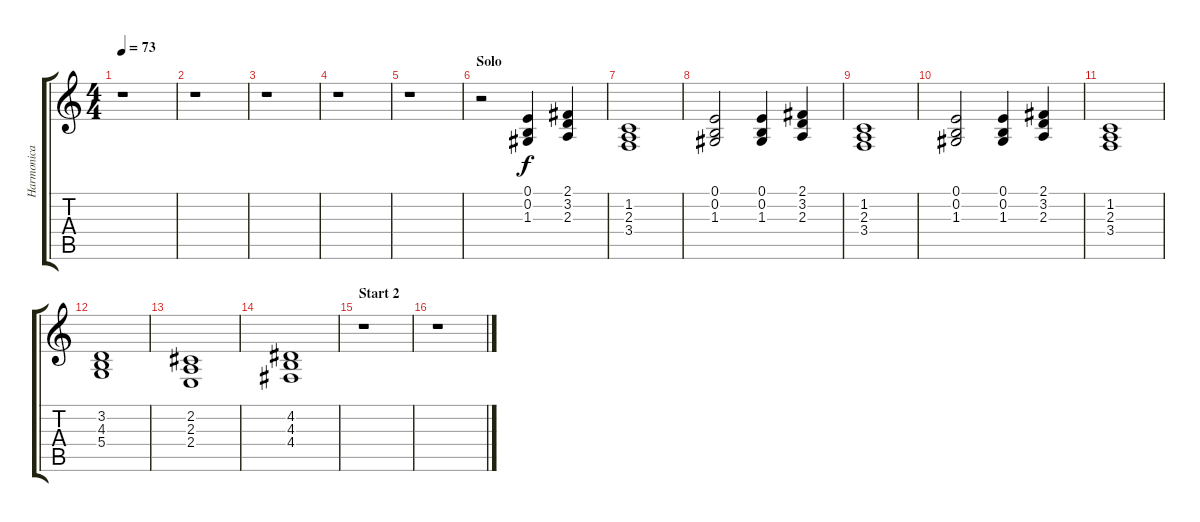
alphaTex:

\track ("Harmonica" "Harmonica") {instrument harmonica}
\staff {score tabs}
\tuning (E4 B3 G3 D3 A2 E2) {hide}
\ts (4 4)
\tempo 73
\clef g2
\ks c
r.1{dy f} |
r.1 |
r.1 |
r.1 |
r.1 |
\section ("" "Solo")
r.2 (0.1 0.2 1.3).4{volume 6} (2.1 3.2 2.3).4{volume 6} |
(1.2 2.3 3.4).1{volume 6} |
(0.1 0.2 1.3).2{volume 6} (0.1 0.2 1.3).4{volume 6} (2.1 3.2 2.3).4{volume 6} |
(1.2 2.3 3.4).1{volume 6} |
(0.1 0.2 1.3).2{volume 6} (0.1 0.2 1.3).4{volume 6} (2.1 3.2 2.3).4{volume 6} |
(1.2 2.3 3.4).1{volume 6} |
(3.2 4.3 5.4).1{volume 6} |
(2.2 2.3 2.4).1{volume 6} |
(4.2 4.3 4.4).1{volume 6} |
\section ("" "Start 2")
r.1 |
r.1
